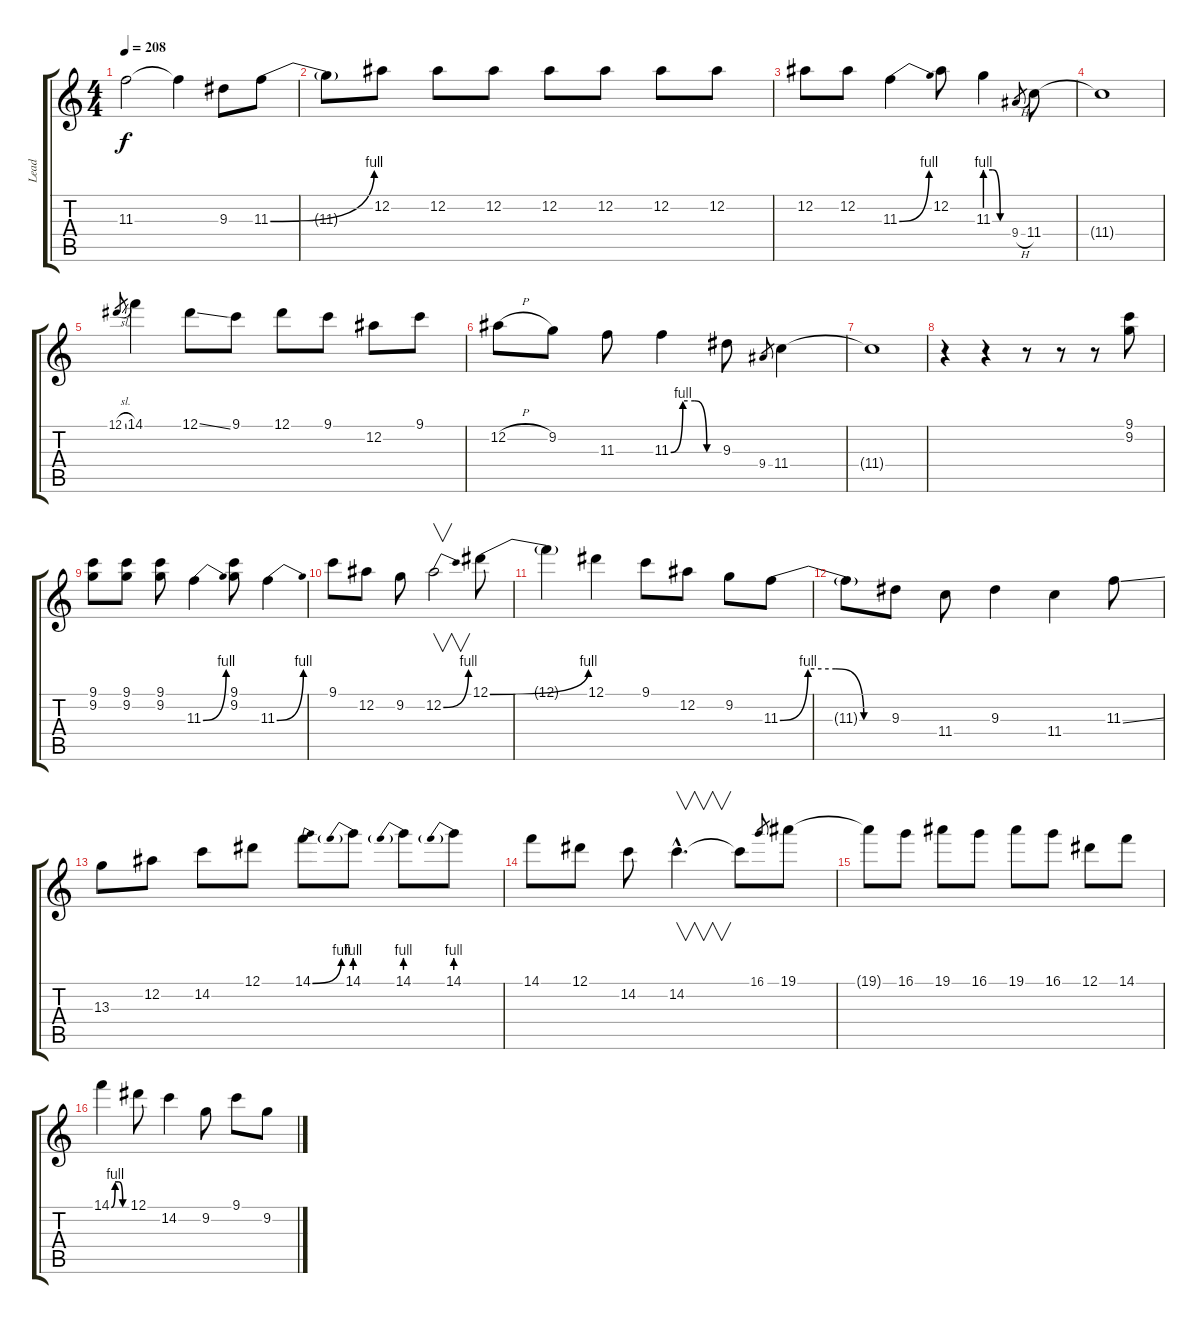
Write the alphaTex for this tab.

\track ("Lead" "Lead") {instrument overdrivenguitar}
\staff {score tabs}
\tuning (Eb4 Bb3 Gb3 Db3 Ab2 Eb2) {hide}
\ts (4 4)
\tempo 208
\clef g2
\ks c
11.3{t}.2{dy f} 11.3{t}.4 9.3.8 11.3{be (bend 0 0 60 4)}.8 |
11.3{t}.8 12.2.8 12.2.8 12.2.8 12.2.8 12.2.8 12.2.8 12.2.8 |
12.2.8 12.2.8 11.3{be (bend 0 0 60 4)}.4 12.2.8 11.3{be (custom 0 4 20 4 40 0 60 0)}.4 9.4{h}.8{gr} 11.4.8 |
11.4{t}.1 |
12.1{sl}.8{gr} 14.1.4 12.1{ss}.8 9.1.8 12.1.8 9.1.8 12.2.8 9.1.8 |
12.2{h}.8 9.2.8 11.3.8 11.3{be (custom 0 0 15 4 30 4 45 0 60 0)}.4 9.3.8 9.4.8{gr} 11.4.4 |
11.4{t}.1 |
r.4 r.4 r.8 r.8 r.8 (9.1 9.2).8 |
(9.1 9.2).8 (9.1 9.2).8 (9.1 9.2).8 11.3{be (bend 0 0 60 4)}.4 (9.1 9.2).8 11.3{be (bend 0 0 60 4)}.4 |
9.1.8 12.2.8 9.2.8 12.2{be (bend 0 0 60 4)}.2{v} 12.1{be (bend 0 0 60 4)}.8 |
12.1{t}.4 12.1.4 9.1.8 12.2.8 9.2.8 11.3{be (custom 0 0 15 4 30 4 45 0 60 0)}.8 |
11.3{t}.8 9.3.8 11.4.8 9.3.4 11.4.4 11.3{ss}.8 |
13.3.8 12.2.8 14.2.8 12.1.8 14.1{be (bend 0 0 60 4)}.8 14.1{be (prebend 0 4 60 4)}.8 14.1{be (prebend 0 4 60 4)}.8 14.1{be (prebend 0 4 60 4)}.8 |
14.1.8 12.1.8 14.2.8 14.2{hac}.4{v d} 14.2{t}.8 16.1.8{gr} 19.1.8 |
19.1{t}.8 16.1.8 19.1.8 16.1.8 19.1.8 16.1.8 12.1.8 14.1.8 |
14.1{be (custom 0 0 15 4 30 4 45 0 60 0)}.4 12.1.8 14.2.4 9.2.8 9.1.8 9.2.8
